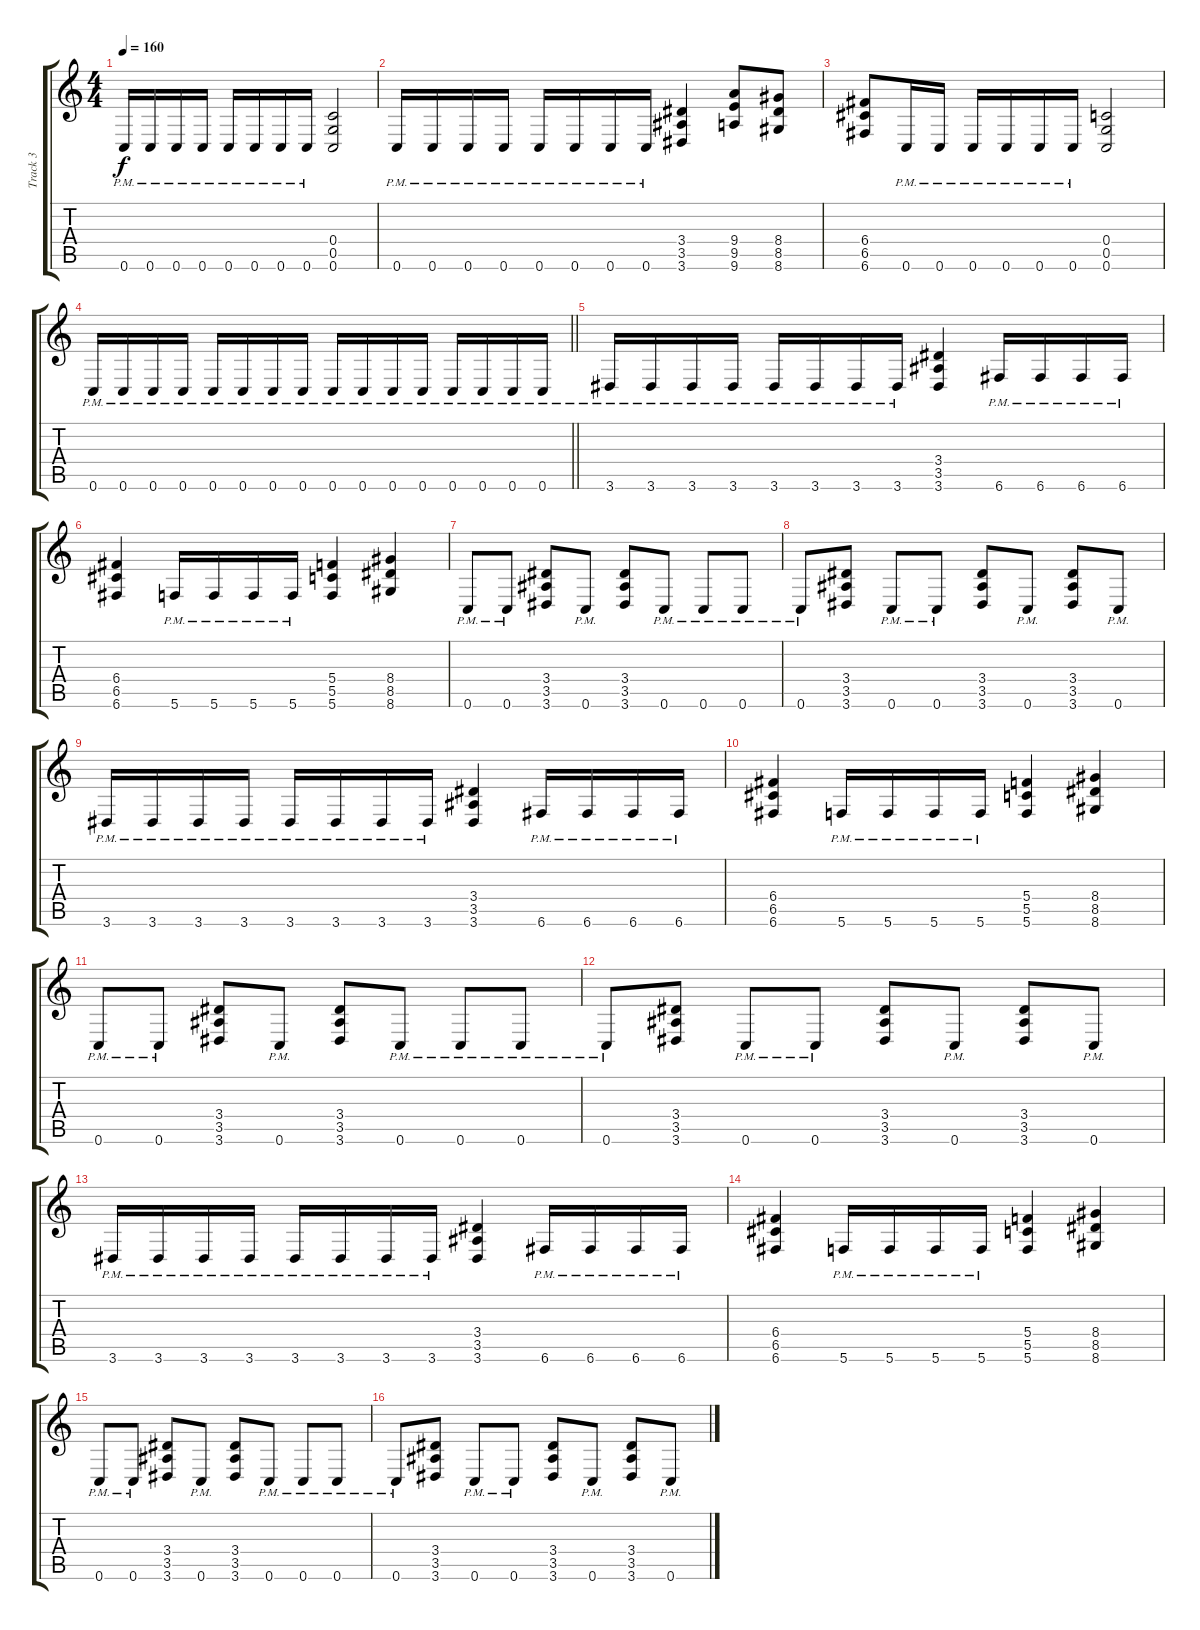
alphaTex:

\track ("Track 3" "Track 3") {instrument overdrivenguitar}
\staff {score tabs}
\tuning (D4 A3 F3 C3 G2 C2) {hide}
\ts (4 4)
\tempo 160
\clef g2
\ks c
0.6{pm}.16{dy f} 0.6{pm}.16 0.6{pm}.16 0.6{pm}.16 0.6{pm}.16 0.6{pm}.16 0.6{pm}.16 0.6{pm}.16 (0.4 0.5 0.6).2 |
0.6{pm}.16 0.6{pm}.16 0.6{pm}.16 0.6{pm}.16 0.6{pm}.16 0.6{pm}.16 0.6{pm}.16 0.6{pm}.16 (3.4 3.5 3.6).4 (9.4 9.5 9.6).8 (8.4 8.5 8.6).8 |
(6.4 6.5 6.6).8 0.6{pm}.16 0.6{pm}.16 0.6{pm}.16 0.6{pm}.16 0.6{pm}.16 0.6{pm}.16 (0.4 0.5 0.6).2 |
\barLineRight lightlight
0.6{pm}.16 0.6{pm}.16 0.6{pm}.16 0.6{pm}.16 0.6{pm}.16 0.6{pm}.16 0.6{pm}.16 0.6{pm}.16 0.6{pm}.16 0.6{pm}.16 0.6{pm}.16 0.6{pm}.16 0.6{pm}.16 0.6{pm}.16 0.6{pm}.16 0.6{pm}.16 |
\section ("" "")
3.6{pm}.16 3.6{pm}.16 3.6{pm}.16 3.6{pm}.16 3.6{pm}.16 3.6{pm}.16 3.6{pm}.16 3.6{pm}.16 (3.4 3.5 3.6).4 6.6{pm}.16 6.6{pm}.16 6.6{pm}.16 6.6{pm}.16 |
(6.4 6.5 6.6).4 5.6{pm}.16 5.6{pm}.16 5.6{pm}.16 5.6{pm}.16 (5.4 5.5 5.6).4 (8.4 8.5 8.6).4 |
0.6{pm}.8 0.6{pm}.8 (3.4 3.5 3.6).8 0.6{pm}.8 (3.4 3.5 3.6).8 0.6{pm}.8 0.6{pm}.8 0.6{pm}.8 |
0.6{pm}.8 (3.4 3.5 3.6).8 0.6{pm}.8 0.6{pm}.8 (3.4 3.5 3.6).8 0.6{pm}.8 (3.4 3.5 3.6).8 0.6{pm}.8 |
3.6{pm}.16 3.6{pm}.16 3.6{pm}.16 3.6{pm}.16 3.6{pm}.16 3.6{pm}.16 3.6{pm}.16 3.6{pm}.16 (3.4 3.5 3.6).4 6.6{pm}.16 6.6{pm}.16 6.6{pm}.16 6.6{pm}.16 |
(6.4 6.5 6.6).4 5.6{pm}.16 5.6{pm}.16 5.6{pm}.16 5.6{pm}.16 (5.4 5.5 5.6).4 (8.4 8.5 8.6).4 |
0.6{pm}.8 0.6{pm}.8 (3.4 3.5 3.6).8 0.6{pm}.8 (3.4 3.5 3.6).8 0.6{pm}.8 0.6{pm}.8 0.6{pm}.8 |
0.6{pm}.8 (3.4 3.5 3.6).8 0.6{pm}.8 0.6{pm}.8 (3.4 3.5 3.6).8 0.6{pm}.8 (3.4 3.5 3.6).8 0.6{pm}.8 |
3.6{pm}.16 3.6{pm}.16 3.6{pm}.16 3.6{pm}.16 3.6{pm}.16 3.6{pm}.16 3.6{pm}.16 3.6{pm}.16 (3.4 3.5 3.6).4 6.6{pm}.16 6.6{pm}.16 6.6{pm}.16 6.6{pm}.16 |
(6.4 6.5 6.6).4 5.6{pm}.16 5.6{pm}.16 5.6{pm}.16 5.6{pm}.16 (5.4 5.5 5.6).4 (8.4 8.5 8.6).4 |
0.6{pm}.8 0.6{pm}.8 (3.4 3.5 3.6).8 0.6{pm}.8 (3.4 3.5 3.6).8 0.6{pm}.8 0.6{pm}.8 0.6{pm}.8 |
0.6{pm}.8 (3.4 3.5 3.6).8 0.6{pm}.8 0.6{pm}.8 (3.4 3.5 3.6).8 0.6{pm}.8 (3.4 3.5 3.6).8 0.6{pm}.8
